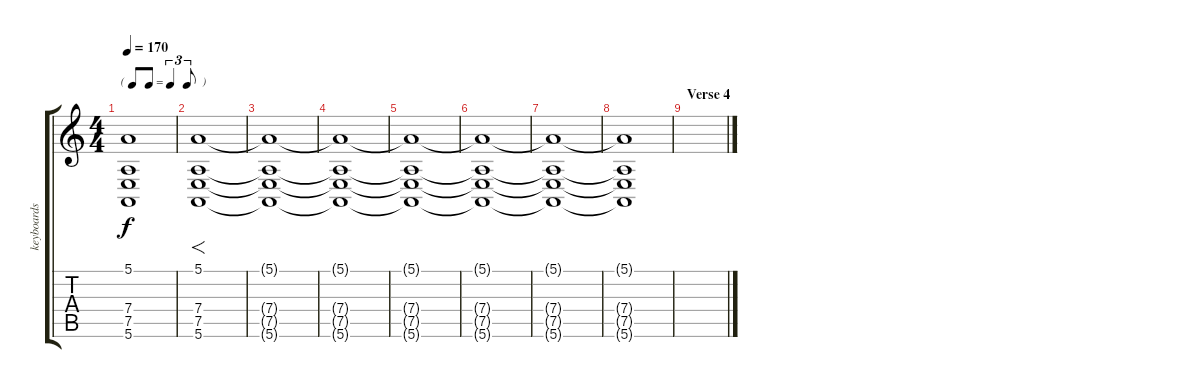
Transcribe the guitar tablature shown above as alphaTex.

\track ("keyboards" "keyboards") {instrument stringensemble1}
\staff {score tabs}
\tuning (E4 B3 G3 D3 A2 E2) {hide}
\ts (4 4)
\tf triplet8th
\tempo 170
\clef g2
\ks c
(5.1{t} 7.4{t} 7.5{t} 5.6{t}).1{dy f} |
(5.1 7.4 7.5 5.6).1{f} |
(5.1{t} 7.4{t} 7.5{t} 5.6{t}).1 |
(5.1{t} 7.4{t} 7.5{t} 5.6{t}).1 |
(5.1{t} 7.4{t} 7.5{t} 5.6{t}).1 |
(5.1{t} 7.4{t} 7.5{t} 5.6{t}).1 |
(5.1{t} 7.4{t} 7.5{t} 5.6{t}).1 |
(5.1{t} 7.4{t} 7.5{t} 5.6{t}).1 |
\section ("" "Verse 4")
